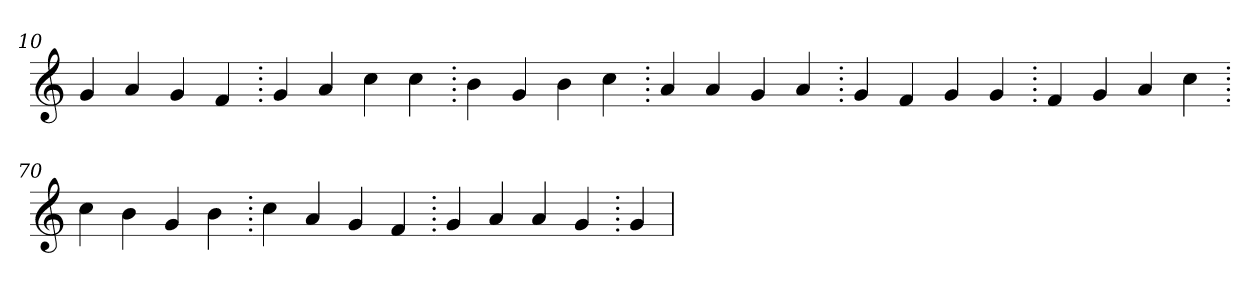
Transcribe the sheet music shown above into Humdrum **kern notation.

**kern
*part1
*staff1
*clefG2
=10.
4g
4a
4g
4f
=20.
4g
4a
4cc
4cc
=30.
4b
4g
4b
4cc
=40.
4a
4a
4g
4a
=50.
4g
4f
4g
4g
=60.
4f
4g
4a
4cc
=70.
4cc
4b
4g
4b
=80.
4cc
4a
4g
4f
=90.
4g
4a
4a
4g
=100.
4g
=
*-
